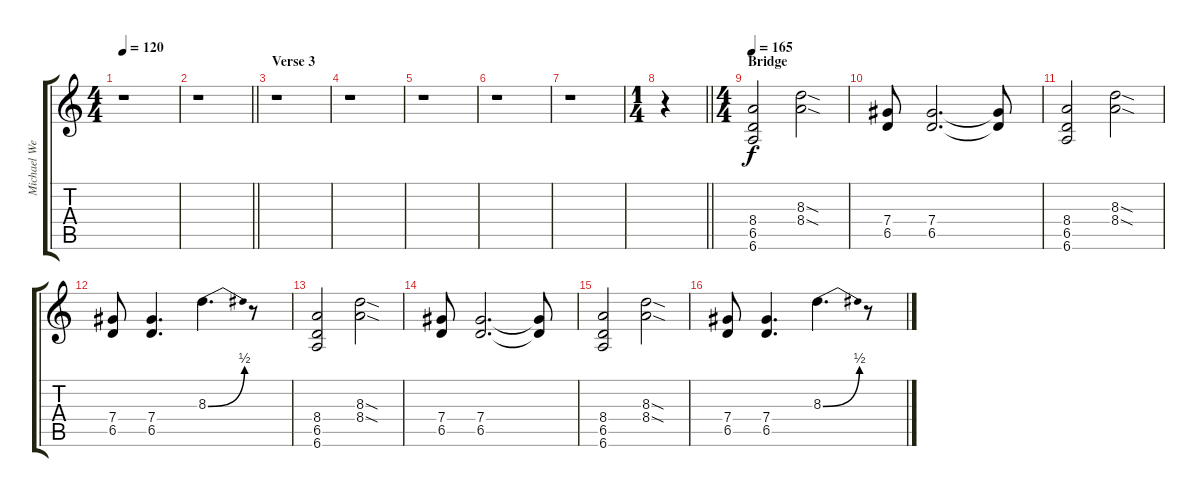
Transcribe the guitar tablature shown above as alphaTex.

\track ("Michael Weikath" "Michael We") {instrument distortionguitar}
\staff {score tabs}
\tuning (Eb4 Bb3 Gb3 Db3 Ab2 Eb2) {hide}
\ts (4 4)
\tempo 120
\clef g2
\ks c
r.1{dy f} |
\barLineRight lightlight
r.1 |
\section ("" "Verse 3")
r.1 |
r.1 |
r.1 |
r.1 |
r.1 |
\ts (1 4)
\barLineRight lightlight
r.4 |
\ts (4 4)
\section ("" "Bridge")
\tempo 165
(8.4 6.5 6.6).2 (8.3{sod} 8.4{sod}).2 |
(7.4 6.5).8 (7.4 6.5).2{d} (7.4{t} 6.5{t}).8 |
(8.4 6.5 6.6).2 (8.3{sod} 8.4{sod}).2 |
(7.4 6.5).8 (7.4 6.5).4{d} 8.3{be (bend 0 0 60 2)}.4{d} r.8 |
(8.4 6.5 6.6).2 (8.3{sod} 8.4{sod}).2 |
(7.4 6.5).8 (7.4 6.5).2{d} (7.4{t} 6.5{t}).8 |
(8.4 6.5 6.6).2 (8.3{sod} 8.4{sod}).2 |
(7.4 6.5).8 (7.4 6.5).4{d} 8.3{be (bend 0 0 60 2)}.4{d} r.8
